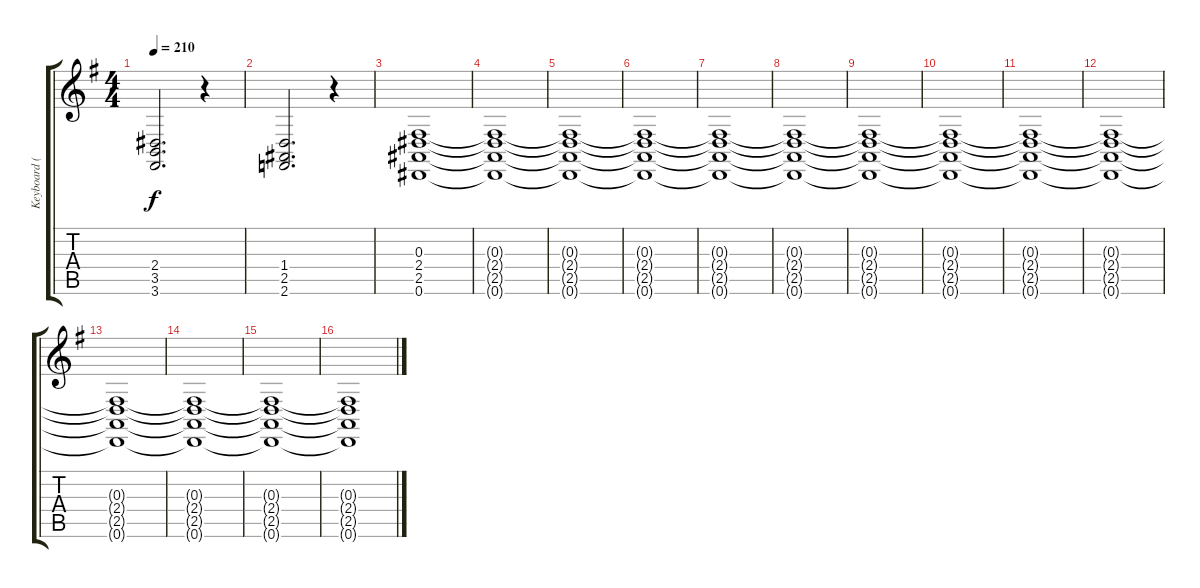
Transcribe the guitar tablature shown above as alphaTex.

\track ("Keyboard (Joakim Svalberg)" "Keyboard (") {instrument pad4choir}
\staff {score tabs}
\tuning (Eb4 Bb3 Gb3 Db3 Ab2 Eb2) {hide}
\ts (4 4)
\tempo 210
\clef g2
\ks g
(2.4 3.5 3.6).2{d dy f} r.4 |
(1.4 2.5 2.6).2{d} r.4 |
(0.3 2.4 2.5 0.6).1 |
(0.3{t} 2.4{t} 2.5{t} 0.6{t}).1 |
(0.3{t} 2.4{t} 2.5{t} 0.6{t}).1 |
(0.3{t} 2.4{t} 2.5{t} 0.6{t}).1 |
(0.3{t} 2.4{t} 2.5{t} 0.6{t}).1 |
(0.3{t} 2.4{t} 2.5{t} 0.6{t}).1 |
(0.3{t} 2.4{t} 2.5{t} 0.6{t}).1 |
(0.3{t} 2.4{t} 2.5{t} 0.6{t}).1 |
(0.3{t} 2.4{t} 2.5{t} 0.6{t}).1 |
(0.3{t} 2.4{t} 2.5{t} 0.6{t}).1 |
(0.3{t} 2.4{t} 2.5{t} 0.6{t}).1 |
(0.3{t} 2.4{t} 2.5{t} 0.6{t}).1 |
(0.3{t} 2.4{t} 2.5{t} 0.6{t}).1 |
(0.3{t} 2.4{t} 2.5{t} 0.6{t}).1
